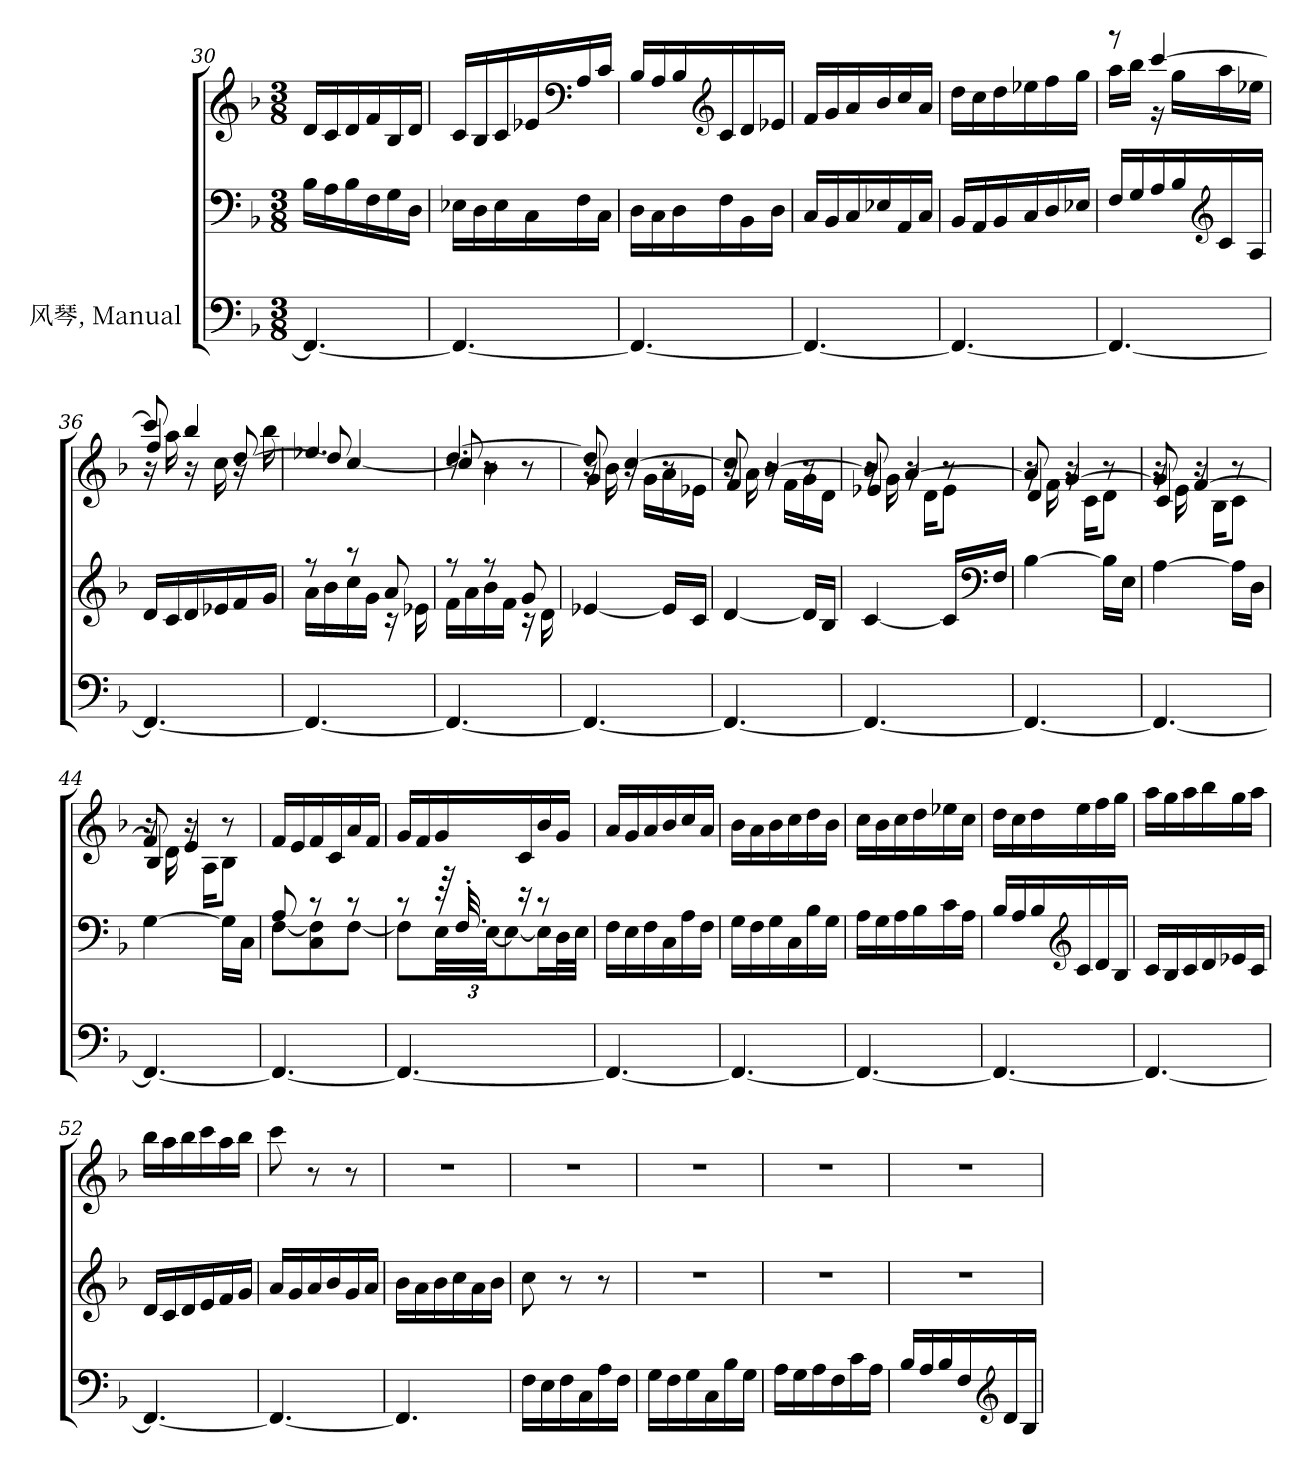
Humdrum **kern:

**kern	**kern	**kern
*part1	*part1	*part1
*staff3	*staff2	*staff1
*I"风琴, Manual	*	*
!!LO:LB:g=z
*clefF4	*clefF4	*clefG2
*k[b-]	*k[b-]	*k[b-]
*M3/8	*M3/8	*M3/8
=30	=30	=30
4.FF/_	16B-\LL	16d/LL
.	16A\	16c/
.	16B-\	16d/
.	16F\	16f/
.	16G\	16B-/
.	16D\JJ	16d/JJ
=31	=31	=31
4.FF/_	16E-X\LL	16c/LL
.	16D\	16B-/
.	16E-\	16c/
.	16C\	16e-X/
*	*	*clefF4
.	16F\	16A/
.	16C\JJ	16c/JJ
=32	=32	=32
4.FF/_	16D\LL	16B-/LL
.	16C\	16A/
.	16D\	16B-/
*	*	*clefG2
.	16F\	16c/
.	16BB-\	16d/
.	16D\JJ	16e-X/JJ
=33	=33	=33
4.FF/_	16C/LL	16f/LL
.	16BB-/	16g/
.	16C/	16a/
.	16E-X/	16b-/
.	16AA/	16cc/
.	16C/JJ	16a/JJ
=34	=34	=34
4.FF/_	16BB-/LL	16dd\LL
.	16AA/	16cc\
.	16BB-/	16dd\
.	16C/	16ee-X\
.	16D/	16ff\
.	16E-X/JJ	16gg\JJ
!!LO:LB:g=z
=35	=35	=35
*	*	*^
4.FF/_	16F/LL	8r	16aa\LL
.	16G/	.	16bb-\JJ
.	16A/	[4ccc/	16r
.	16B-/	.	16gg\LL
*	*clefG2	*	*
.	16c/	.	16aa\
.	16A/JJ	.	16ee-X\JJ
=36	=36	=36	=36
*	*	*	*^
4.FF/_	16d/LL	8ccc/]	16r	4ff/
.	16c/	.	16aa\	.
.	16d/	4bb-/	16r	.
.	16e-X/	.	16cc\	.
.	16f/	.	16r	[8dd/
.	16g/JJ	.	16bb-\	.
*	*	*	*v	*v
=37	=37	=37	=37
*	*^	*	*
4.FF/_	8r	16a\LL	4.ee-X/	8dd/]
.	.	16b-\	.	.
.	8r	16cc\	.	[4cc/
.	.	16g\JJ	.	.
.	8a/	16r	.	.
.	.	16e-X\	.	.
=38	=38	=38	=38	=38
*	*	*	*	*^
4.FF/_	8r	16f\LL	[4.dd/	8r	8cc/]
.	.	16a\	.	.	.
.	8r	16b-\	.	4b-\	8r
.	.	16f\JJ	.	.	.
.	8g/	16r	.	.	8r
.	.	16d\	.	.	.
*	*v	*v	*	*	*
=39	=39	=39	=39	=39
4.FF/_	[4e-X/	8dd/]	16r	4g/
.	.	.	16b-\	.
.	.	[4cc/	16r	.
.	.	.	16g\LL	.
.	16e-/LL]	.	16a\	8r
.	16c/JJ	.	16e-X\JJ	.
!!LO:PB:g=z	!!	!!
=40	=40	=40	=40	=40
4.FF/_	[4d/	8cc/]	16r	4f/
.	.	.	16a\	.
.	.	[4b-/	16r	.
.	.	.	16f\LL	.
.	16d/LL]	.	16g\	8r
.	16B-/JJ	.	16d\JJ	.
=41	=41	=41	=41	=41
4.FF/_	[4c/	8b-/]	16r	4e-X/
.	.	.	16g\	.
.	.	[4a/	16r	.
.	.	.	16d\KL	.
.	16c/LL]	.	8e-\J	8r
*	*clefF4	*	*	*
.	16F/JJ	.	.	.
=42	=42	=42	=42	=42
4.FF/_	[4B-\	8a/]	16r	4d/
.	.	.	16f\	.
.	.	[4g/	16r	.
.	.	.	16c\KL	.
.	16B-\LL]	.	8d\J	8r
.	16E\JJ	.	.	.
=43	=43	=43	=43	=43
4.FF/_	[4A\	8g/]	16r	4c/
.	.	.	16e\	.
.	.	[4f/	16r	.
.	.	.	16B-\KL	.
.	16A\LL]	.	8c\J	8r
.	16D\JJ	.	.	.
=44	=44	=44	=44	=44
4.FF/_	[4G\	8f/]	16r	4B-/
.	.	.	16d\	.
.	.	4e/	16r	.
.	.	.	16A\KL	.
.	16G\LL]	.	8B-\J	8r
.	16C\JJ	.	.	.
*	*	*v	*v	*v
!!LO:LB:g=z
=45	=45	=45
*	*^	*
4.FF/_	8A/	[8F\L	16f/LL
.	.	.	16e/
.	8r	8C\ 8F\]	16f/
.	.	.	16c/
.	8r	[8F\J	16a/
.	.	.	16f/JJ
=46	=46	=46	=46
4.FF/_	8r	8F\L]	16g/LL
.	.	.	16f/
*	*	*Xbrackettup	*
.	64r	48E\LL	16g/
.	32.F'/	.	.
.	.	[48E\JJ	.
.	.	12E\_	.
.	16r	.	16c/
.	8r	16E\L]	16b-/
.	.	32D\L	16g/JJ
.	.	32E\JJJ	.
*	*v	*v	*
=47	=47	=47
4.FF/_	16F\LL	16a/LL
.	16E\	16g/
.	16F\	16a/
.	16C\	16b-/
.	16A\	16cc/
.	16F\JJ	16a/JJ
=48	=48	=48
4.FF/_	16G\LL	16b-\LL
.	16F\	16a\
.	16G\	16b-\
.	16C\	16cc\
.	16B-\	16dd\
.	16G\JJ	16b-\JJ
=49	=49	=49
4.FF/_	16A\LL	16cc\LL
.	16G\	16b-\
.	16A\	16cc\
.	16B-\	16dd\
.	16c\	16ee-X\
.	16A\JJ	16cc\JJ
!!LO:LB:g=z
=50	=50	=50
4.FF/_	16B-/LL	16dd\LL
.	16A/	16cc\
.	16B-/	16dd\
*	*clefG2	*
.	16c/	16ee\
.	16d/	16ff\
.	16B-/JJ	16gg\JJ
=51	=51	=51
4.FF/_	16c/LL	16aa\LL
.	16B-/	16gg\
.	16c/	16aa\
.	16d/	16bb-\
.	16e-X/	16gg\
.	16c/JJ	16aa\JJ
=52	=52	=52
4.FF/_	16d/LL	16bb-\LL
.	16c/	16aa\
.	16d/	16bb-\
.	16e/	16ccc\
.	16f/	16aa\
.	16g/JJ	16bb-\JJ
=53	=53	=53
4.FF/_	16a/LL	8ccc\
.	16g/	.
.	16a/	8r
.	16b-/	.
.	16g/	8r
.	16a/JJ	.
=54	=54	=54
4.FF/]	16b-\LL	4.r
.	16a\	.
.	16b-\	.
.	16cc\	.
.	16a\	.
.	16b-\JJ	.
!!LO:LB:g=z
=55	=55	=55
16F\LL	8cc\	4.r
16E\	.	.
16F\	8r	.
16C\	.	.
16A\	8r	.
16F\JJ	.	.
=56	=56	=56
16G\LL	4.r	4.r
16F\	.	.
16G\	.	.
16C\	.	.
16B-\	.	.
16G\JJ	.	.
=57	=57	=57
16A\LL	4.r	4.r
16G\	.	.
16A\	.	.
16F\	.	.
16c\	.	.
16A\JJ	.	.
=58	=58	=58
16B-/LL	4.r	4.r
16A/	.	.
16B-/	.	.
16F/	.	.
*clefG2	*	*
16d/	.	.
16B-/JJ	.	.
=	=	=
*-	*-	*-
